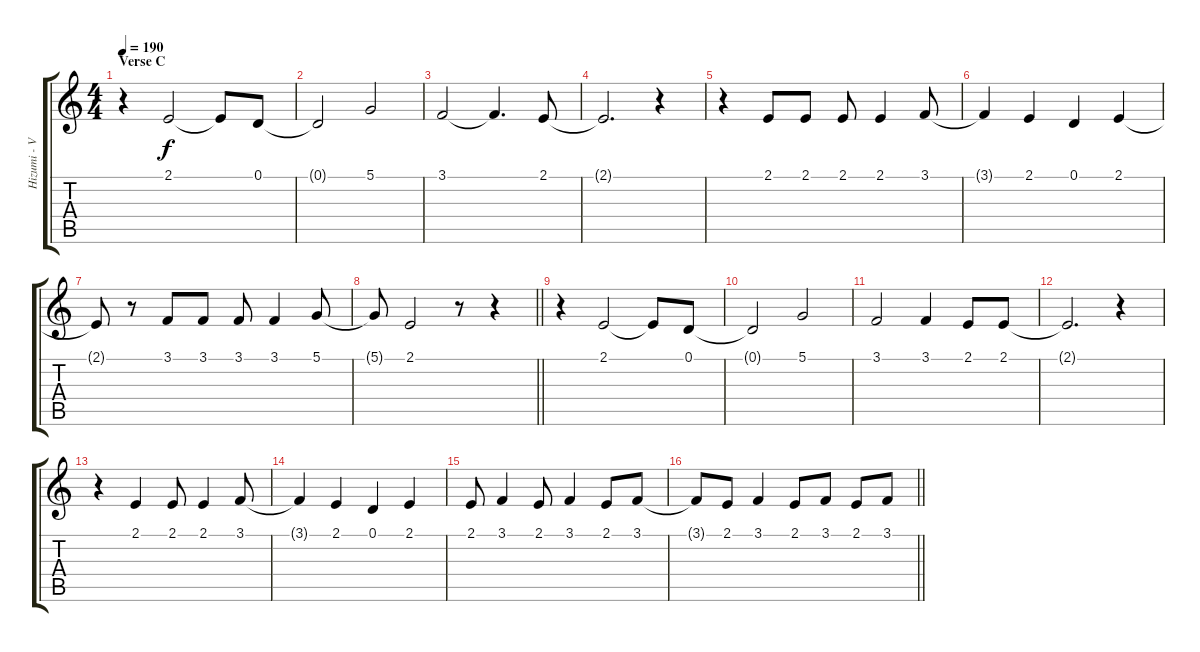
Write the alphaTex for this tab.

\track ("Hizumi - Vocals" "Hizumi - V") {instrument lead6voice}
\staff {score tabs}
\tuning (D4 A3 F3 C3 G2 D2) {hide}
\ts (4 4)
\section ("" "Verse C")
\tempo 190
\clef g2
\ks c
r.4{dy mp} 2.1.2{dy f} 2.1{t}.8 0.1.8 |
0.1{t}.2 5.1.2 |
3.1.2 3.1{t}.4{d} 2.1.8 |
2.1{t}.2{d} r.4 |
r.4 2.1.8 2.1.8 2.1.8 2.1.4 3.1.8 |
3.1{t}.4 2.1.4 0.1.4 2.1.4 |
2.1{t}.8 r.8 3.1.8 3.1.8 3.1.8 3.1.4 5.1.8 |
\barLineRight lightlight
5.1{t}.8 2.1.2 r.8 r.4 |
\section ("" "")
r.4 2.1.2 2.1{t}.8 0.1.8 |
0.1{t}.2 5.1.2 |
3.1.2 3.1.4 2.1.8 2.1.8 |
2.1{t}.2{d} r.4 |
r.4 2.1.4 2.1.8 2.1.4 3.1.8 |
3.1{t}.4 2.1.4 0.1.4 2.1.4 |
2.1.8 3.1.4 2.1.8 3.1.4 2.1.8 3.1.8 |
\barLineRight lightlight
3.1{t}.8 2.1.8 3.1.4 2.1.8 3.1.8 2.1.8 3.1.8
